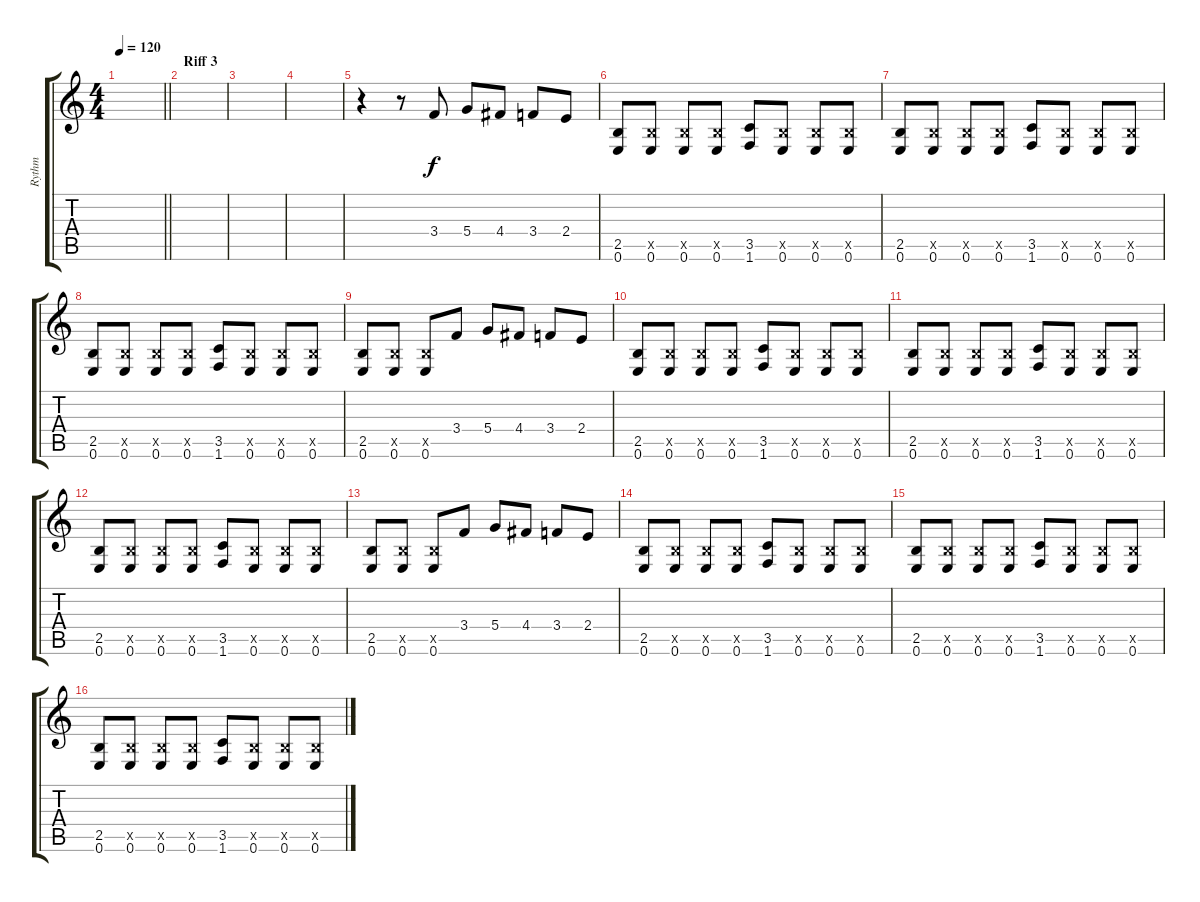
\track ("Rythm" "Rythm") {instrument distortionguitar}
\staff {score tabs}
\tuning (E4 B3 G3 D3 A2 E2) {hide}
\ts (4 4)
\tempo 120
\clef g2
\barLineRight lightlight
\ks c
|
\section ("" "Riff 3")
|
|
|
r.4 r.8 3.4.8 5.4.8 4.4.8 3.4.8 2.4.8 |
(2.5 0.6).8 (2.5{x} 0.6).8 (2.5{x} 0.6).8 (2.5{x} 0.6).8 (3.5 1.6).8 (2.5{x} 0.6).8 (2.5{x} 0.6).8 (2.5{x} 0.6).8 |
(2.5 0.6).8 (2.5{x} 0.6).8 (2.5{x} 0.6).8 (2.5{x} 0.6).8 (3.5 1.6).8 (2.5{x} 0.6).8 (2.5{x} 0.6).8 (2.5{x} 0.6).8 |
(2.5 0.6).8 (2.5{x} 0.6).8 (2.5{x} 0.6).8 (2.5{x} 0.6).8 (3.5 1.6).8 (2.5{x} 0.6).8 (2.5{x} 0.6).8 (2.5{x} 0.6).8 |
(2.5 0.6).8 (2.5{x} 0.6).8 (2.5{x} 0.6).8 3.4.8 5.4.8 4.4.8 3.4.8 2.4.8 |
(2.5 0.6).8 (2.5{x} 0.6).8 (2.5{x} 0.6).8 (2.5{x} 0.6).8 (3.5 1.6).8 (2.5{x} 0.6).8 (2.5{x} 0.6).8 (2.5{x} 0.6).8 |
(2.5 0.6).8 (2.5{x} 0.6).8 (2.5{x} 0.6).8 (2.5{x} 0.6).8 (3.5 1.6).8 (2.5{x} 0.6).8 (2.5{x} 0.6).8 (2.5{x} 0.6).8 |
(2.5 0.6).8 (2.5{x} 0.6).8 (2.5{x} 0.6).8 (2.5{x} 0.6).8 (3.5 1.6).8 (2.5{x} 0.6).8 (2.5{x} 0.6).8 (2.5{x} 0.6).8 |
(2.5 0.6).8 (2.5{x} 0.6).8 (2.5{x} 0.6).8 3.4.8 5.4.8 4.4.8 3.4.8 2.4.8 |
(2.5 0.6).8 (2.5{x} 0.6).8 (2.5{x} 0.6).8 (2.5{x} 0.6).8 (3.5 1.6).8 (2.5{x} 0.6).8 (2.5{x} 0.6).8 (2.5{x} 0.6).8 |
(2.5 0.6).8 (2.5{x} 0.6).8 (2.5{x} 0.6).8 (2.5{x} 0.6).8 (3.5 1.6).8 (2.5{x} 0.6).8 (2.5{x} 0.6).8 (2.5{x} 0.6).8 |
(2.5 0.6).8 (2.5{x} 0.6).8 (2.5{x} 0.6).8 (2.5{x} 0.6).8 (3.5 1.6).8 (2.5{x} 0.6).8 (2.5{x} 0.6).8 (2.5{x} 0.6).8
